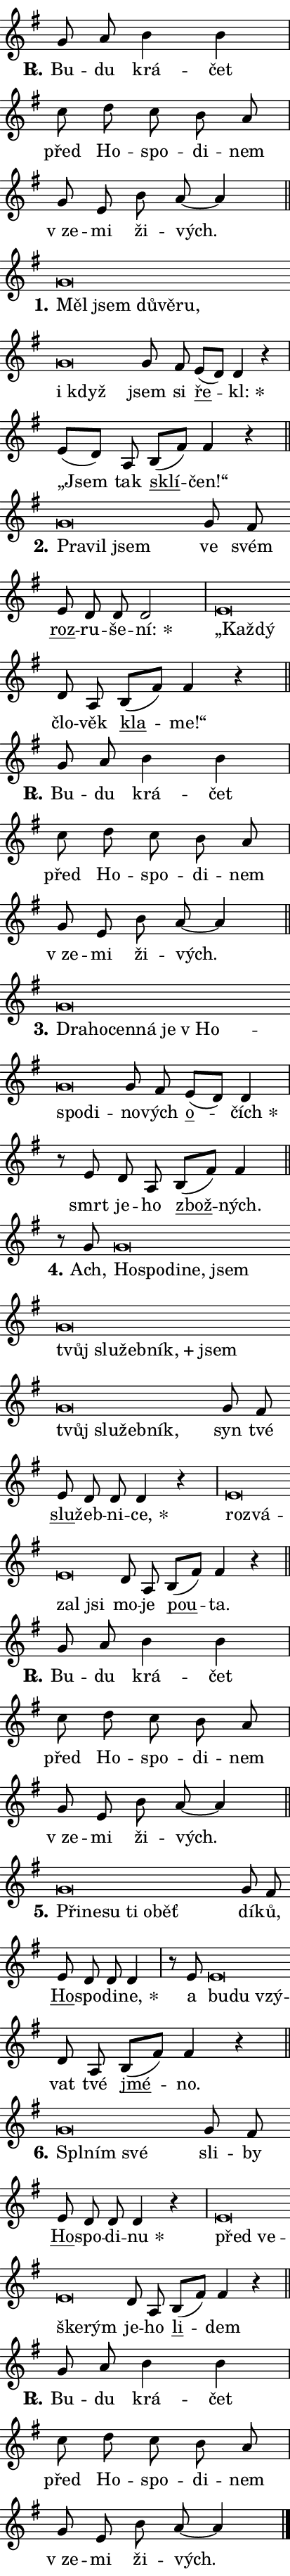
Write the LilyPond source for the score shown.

\version "2.22.1"
\header { tagline = "" }
\paper {
  indent = 0\cm
  top-margin = 0\cm
  right-margin = 0\cm
  bottom-margin = 0\cm
  left-margin = 0\cm
  paper-width = 7\cm
  page-breaking = #ly:one-page-breaking
  system-system-spacing.basic-distance = #11
  score-system-spacing.basic-distance = #11
  ragged-last = ##f
}


%% Author: Thomas Morley
%% https://lists.gnu.org/archive/html/lilypond-user/2020-05/msg00002.html
#(define (line-position grob)
"Returns position of @var[grob} in current system:
   @code{'start}, if at first time-step
   @code{'end}, if at last time-step
   @code{'middle} otherwise
"
  (let* ((col (ly:item-get-column grob))
         (ln (ly:grob-object col 'left-neighbor))
         (rn (ly:grob-object col 'right-neighbor))
         (col-to-check-left (if (ly:grob? ln) ln col))
         (col-to-check-right (if (ly:grob? rn) rn col))
         (break-dir-left
           (and
             (ly:grob-property col-to-check-left 'non-musical #f)
             (ly:item-break-dir col-to-check-left)))
         (break-dir-right
           (and
             (ly:grob-property col-to-check-right 'non-musical #f)
             (ly:item-break-dir col-to-check-right))))
        (cond ((eqv? 1 break-dir-left) 'start)
              ((eqv? -1 break-dir-right) 'end)
              (else 'middle))))

#(define (tranparent-at-line-position vctor)
  (lambda (grob)
  "Relying on @code{line-position} select the relevant enry from @var{vctor}.
Used to determine transparency,"
    (case (line-position grob)
      ((end) (not (vector-ref vctor 0)))
      ((middle) (not (vector-ref vctor 1)))
      ((start) (not (vector-ref vctor 2))))))

noteHeadBreakVisibility =
#(define-music-function (break-visibility)(vector?)
"Makes @code{NoteHead}s transparent relying on @var{break-visibility}"
#{
  \override NoteHead.transparent =
    #(tranparent-at-line-position break-visibility)
#})

#(define delete-ledgers-for-transparent-note-heads
  (lambda (grob)
    "Reads whether a @code{NoteHead} is transparent.
If so this @code{NoteHead} is removed from @code{'note-heads} from
@var{grob}, which is supposed to be @code{LedgerLineSpanner}.
As a result ledgers are not printed for this @code{NoteHead}"
    (let* ((nhds-array (ly:grob-object grob 'note-heads))
           (nhds-list
             (if (ly:grob-array? nhds-array)
                 (ly:grob-array->list nhds-array)
                 '()))
           ;; Relies on the transparent-property being done before
           ;; Staff.LedgerLineSpanner.after-line-breaking is executed.
           ;; This is fragile ...
           (to-keep
             (remove
               (lambda (nhd)
                 (ly:grob-property nhd 'transparent #f))
               nhds-list)))
      ;; TODO find a better method to iterate over grob-arrays, similiar
      ;; to filter/remove etc for lists
      ;; For now rebuilt from scratch
      (set! (ly:grob-object grob 'note-heads)  '())
      (for-each
        (lambda (nhd)
          (ly:pointer-group-interface::add-grob grob 'note-heads nhd))
        to-keep))))

hideNotes = {
  \noteHeadBreakVisibility #begin-of-line-visible
}
unHideNotes = {
  \noteHeadBreakVisibility #all-visible
}

% work-around for resetting accidentals
% https://lilypond.org/doc/v2.23/Documentation/notation/displaying-rhythms#unmetered-music
cadenzaMeasure = {
  \cadenzaOff
  \partial 1024 s1024
  \cadenzaOn
}

#(define-markup-command (accent layout props text) (markup?)
  "Underline accented syllable"
  (interpret-markup layout props
    #{\markup \override #'(offset . 4.3) \underline { #text }#}))

responsum = \markup \concat {
  "R" \hspace #-1.05 \path #0.1 #'((moveto 0 0.07) (lineto 0.9 0.8)) \hspace #0.05 "."
}

\layout {
    \context {
        \Staff
        \remove "Time_signature_engraver"
        \override LedgerLineSpanner.after-line-breaking = #delete-ledgers-for-transparent-note-heads
    }
    \context {
        \Voice {
            \override NoteHead.output-attributes = #'((class . "notehead"))
            \override Hairpin.height = #0.55
        }
    }
    \context {
        \Lyrics {
            \override StanzaNumber.output-attributes = #'((class . "stanzanumber"))
            \override LyricSpace.minimum-distance = #0.9
            \override LyricText.font-name = #"TeX Gyre Schola"
            \override LyricText.font-size = 1
            \override StanzaNumber.font-name = #"TeX Gyre Schola Bold"
            \override StanzaNumber.font-size = 1
        }
    }
}

% magnetic-lyrics.ily
%
%   written by
%     Jean Abou Samra <jean@abou-samra.fr>
%     Werner Lemberg <wl@gnu.org>
%
%   adapted by
%     Jiri Hon <jiri.hon@gmail.com>
%
% Version 2022-Apr-15

% https://www.mail-archive.com/lilypond-user@gnu.org/msg149350.html

#(define (Left_hyphen_pointer_engraver context)
   "Collect syllable-hyphen-syllable occurrences in lyrics and store
them in properties.  This engraver only looks to the left.  For
example, if the lyrics input is @code{foo -- bar}, it does the
following.

@itemize @bullet
@item
Set the @code{text} property of the @code{LyricHyphen} grob between
@q{foo} and @q{bar} to @code{foo}.

@item
Set the @code{left-hyphen} property of the @code{LyricText} grob with
text @q{foo} to the @code{LyricHyphen} grob between @q{foo} and
@q{bar}.
@end itemize

Use this auxiliary engraver in combination with the
@code{lyric-@/text::@/apply-@/magnetic-@/offset!} hook."
   (let ((hyphen #f)
         (text #f))
     (make-engraver
      (acknowledgers
       ((lyric-syllable-interface engraver grob source-engraver)
        (set! text grob)))
      (end-acknowledgers
       ((lyric-hyphen-interface engraver grob source-engraver)
        ;(when (not (grob::has-interface grob 'lyric-space-interface))
          (set! hyphen grob)));)
      ((stop-translation-timestep engraver)
       (when (and text hyphen)
         (ly:grob-set-object! text 'left-hyphen hyphen))
       (set! text #f)
       (set! hyphen #f)))))

#(define (lyric-text::apply-magnetic-offset! grob)
   "If the space between two syllables is less than the value in
property @code{LyricText@/.details@/.squash-threshold}, move the right
syllable to the left so that it gets concatenated with the left
syllable.

Use this function as a hook for
@code{LyricText@/.after-@/line-@/breaking} if the
@code{Left_@/hyphen_@/pointer_@/engraver} is active."
   (let ((hyphen (ly:grob-object grob 'left-hyphen #f)))
     (when hyphen
       (let ((left-text (ly:spanner-bound hyphen LEFT)))
         (when (grob::has-interface left-text 'lyric-syllable-interface)
           (let* ((common (ly:grob-common-refpoint grob left-text X))
                  (this-x-ext (ly:grob-extent grob common X))
                  (left-x-ext
                   (begin
                     ;; Trigger magnetism for left-text.
                     (ly:grob-property left-text 'after-line-breaking)
                     (ly:grob-extent left-text common X)))
                  ;; `delta` is the gap width between two syllables.
                  (delta (- (interval-start this-x-ext)
                            (interval-end left-x-ext)))
                  (details (ly:grob-property grob 'details))
                  (threshold (assoc-get 'squash-threshold details 0.2)))
             (when (< delta threshold)
               (let* (;; We have to manipulate the input text so that
                      ;; ligatures crossing syllable boundaries are not
                      ;; disabled.  For languages based on the Latin
                      ;; script this is essentially a beautification.
                      ;; However, for non-Western scripts it can be a
                      ;; necessity.
                      (lt (ly:grob-property left-text 'text))
                      (rt (ly:grob-property grob 'text))
                      (is-space (grob::has-interface hyphen 'lyric-space-interface))
                      (space (if is-space " " ""))
                      (space-markup (grob-interpret-markup grob " "))
                      (space-size (interval-length (ly:stencil-extent space-markup X)))
                      (extra-delta (if is-space space-size 0))
                      ;; Append new syllable.
                      (ltrt-space (if (and (string? lt) (string? rt))
                                (string-append lt space rt)
                                (make-concat-markup (list lt space rt))))
                      ;; Right-align `ltrt` to the right side.
                      (ltrt-space-markup (grob-interpret-markup
                               grob
                               (make-translate-markup
                                (cons (interval-length this-x-ext) 0)
                                (make-right-align-markup ltrt-space)))))
                 (begin
                   ;; Don't print `left-text`.
                   (ly:grob-set-property! left-text 'stencil #f)
                   ;; Set text and stencil (which holds all collected
                   ;; syllables so far) and shift it to the left.
                   (ly:grob-set-property! grob 'text ltrt-space)
                   (ly:grob-set-property! grob 'stencil ltrt-space-markup)
                   (ly:grob-translate-axis! grob (- (- delta extra-delta)) X))))))))))


#(define (lyric-hyphen::displace-bounds-first grob)
   ;; Make very sure this callback isn't triggered too early.
   (let ((left (ly:spanner-bound grob LEFT))
         (right (ly:spanner-bound grob RIGHT)))
     (ly:grob-property left 'after-line-breaking)
     (ly:grob-property right 'after-line-breaking)
     (ly:lyric-hyphen::print grob)))

squashThreshold = #0.4

\layout {
  \context {
    \Lyrics
    \consists #Left_hyphen_pointer_engraver
    \override LyricText.after-line-breaking =
      #lyric-text::apply-magnetic-offset!
    \override LyricHyphen.stencil = #lyric-hyphen::displace-bounds-first
    \override LyricText.details.squash-threshold = \squashThreshold
    \override LyricHyphen.minimum-distance = 0
    \override LyricHyphen.minimum-length = \squashThreshold
  }
}

squash = \override LyricText.details.squash-threshold = 9999
unSquash = \override LyricText.details.squash-threshold = \squashThreshold

left = \override LyricText.self-alignment-X = #LEFT
unLeft = \revert LyricText.self-alignment-X

starOffset = #(lambda (grob) 
                (let ((x_offset (ly:self-alignment-interface::aligned-on-x-parent grob)))
                  (if (= x_offset 0) 0 (+ x_offset 1.2))))

star = #(define-music-function (syllable)(string?)
"Append star separator at the end of a syllable"
#{
  \once \override LyricText.X-offset = #starOffset
  \lyricmode { \markup {
    #syllable
    \override #'((font-name . "TeX Gyre Schola Bold")) \hspace #0.2 \lower #0.65 \larger "*"
  } }
#})

starAccent = #(define-music-function (syllable)(string?)
"Append star separator at the end of a syllable and make accent"
#{
  \once \override LyricText.X-offset = #starOffset
  \lyricmode { \markup {
    \accent #syllable
    \override #'((font-name . "TeX Gyre Schola Bold")) \hspace #0.2 \lower #0.65 \larger "*"
  } }
#})

breath = #(define-music-function (syllable)(string?)
"Append breathing indicator at the end of a syllable"
#{
  \lyricmode { \markup { #syllable "+" } }
#})

optionalBreath = #(define-music-function (syllable)(string?)
"Append optional breathing indicator at the end of a syllable"
#{
  \lyricmode { \markup { #syllable "(+)" } }
#})


\score {
    <<
        \new Voice = "melody" { \cadenzaOn \key g \major \relative { g'8 a b4 b \cadenzaMeasure \bar "|" c8 d c b a \cadenzaMeasure \bar "|" g e b' a~ a4 \cadenzaMeasure \bar "||" \break }
\relative { g'\breve*1/16 \hideNotes \breve*1/16 \bar "" \breve*1/16 \bar "" \breve*1/16 \bar "" \breve*1/16 \bar "" \breve*1/16 \breve*1/16 \bar "" \unHideNotes g8 fis \bar "" e[( d)] d4 r \cadenzaMeasure \bar "|" e8[( d8)] a \bar "" b[( fis')] fis4 r \cadenzaMeasure \bar "||" \break }
\relative { g'\breve*1/16 \hideNotes \breve*1/16 \breve*1/16 \bar "" \unHideNotes g8 fis \bar "" e d d d2 \cadenzaMeasure \bar "|" e\breve*1/16 \hideNotes \breve*1/16 \bar "" \unHideNotes d8 a \bar "" b[( fis')] fis4 r \cadenzaMeasure \bar "||" \break }
\relative { g'8 a b4 b \cadenzaMeasure \bar "|" c8 d c b a \cadenzaMeasure \bar "|" g e b' a~ a4 \cadenzaMeasure \bar "||" \break }
\relative { g'\breve*1/16 \hideNotes \breve*1/16 \bar "" \breve*1/16 \bar "" \breve*1/16 \bar "" \breve*1/16 \bar "" \breve*1/16 \bar "" \breve*1/16 \breve*1/16 \bar "" \unHideNotes g8 fis \bar "" e[( d)] d4 \cadenzaMeasure \bar "|" r8 e8 d8 a \bar "" b[( fis')] fis4 \cadenzaMeasure \bar "||" \break }
\relative { r8 g'8 g\breve*1/16 \hideNotes \breve*1/16 \bar "" \breve*1/16 \bar "" \breve*1/16 \bar "" \breve*1/16 \bar "" \breve*1/16 \bar "" \breve*1/16 \bar "" \breve*1/16 \bar "" \breve*1/16 \bar "" \breve*1/16 \bar "" \breve*1/16 \bar "" \breve*1/16 \bar "" \breve*1/16 \breve*1/16 \bar "" \unHideNotes g8 fis \bar "" e d d d4 r \cadenzaMeasure \bar "|" e\breve*1/16 \hideNotes \breve*1/16 \bar "" \breve*1/16 \breve*1/16 \bar "" \unHideNotes d8 a \bar "" b[( fis')] fis4 r \cadenzaMeasure \bar "||" \break }
\relative { g'8 a b4 b \cadenzaMeasure \bar "|" c8 d c b a \cadenzaMeasure \bar "|" g e b' a~ a4 \cadenzaMeasure \bar "||" \break }
\relative { g'\breve*1/16 \hideNotes \breve*1/16 \bar "" \breve*1/16 \bar "" \breve*1/16 \bar "" \breve*1/16 \breve*1/16 \bar "" \unHideNotes g8 fis \bar "" e d d d4 \cadenzaMeasure \bar "|" r8 e8 e\breve*1/16 \hideNotes \breve*1/16 \breve*1/16 \bar "" \unHideNotes d8 a \bar "" b[( fis')] fis4 r \cadenzaMeasure \bar "||" \break }
\relative { g'\breve*1/16 \hideNotes \breve*1/16 \breve*1/16 \bar "" \unHideNotes g8 fis \bar "" e d d d4 r \cadenzaMeasure \bar "|" e\breve*1/16 \hideNotes \breve*1/16 \bar "" \breve*1/16 \breve*1/16 \bar "" \unHideNotes d8 a \bar "" b[( fis')] fis4 r \cadenzaMeasure \bar "||" \break }
\relative { g'8 a b4 b \cadenzaMeasure \bar "|" c8 d c b a \cadenzaMeasure \bar "|" g e b' a~ a4 \cadenzaMeasure \bar "||" \break } \bar "|." }
        \new Lyrics \lyricsto "melody" { \lyricmode { \set stanza = \responsum
Bu -- du krá -- čet před Ho -- spo -- di -- nem "v ze" -- mi ži -- vých.
\set stanza = "1."
\left Měl \squash jsem dů -- vě -- ru, i když \unLeft \unSquash jsem si \markup \accent ře -- \star kl: „Jsem tak \markup \accent sklí -- čen!“
\set stanza = "2."
\left Pra -- \squash vil jsem \unLeft \unSquash ve svém \markup \accent roz -- ru -- še -- \star ní: \left „Kaž -- \squash dý \unLeft \unSquash člo -- věk \markup \accent kla -- me!“
\set stanza = \responsum
Bu -- du krá -- čet před Ho -- spo -- di -- nem "v ze" -- mi ži -- vých.
\set stanza = "3."
\left Dra -- \squash ho -- cen -- ná je "v Ho" -- spo -- di -- \unLeft \unSquash no -- vých \markup \accent o -- \star čích smrt je -- ho \markup \accent zbož -- ných.
\set stanza = "4."
Ach, \left Ho -- \squash spo -- di -- ne, jsem tvůj slu -- žeb -- \breath "ník," jsem tvůj slu -- žeb -- ník, \unLeft \unSquash syn tvé \markup \accent slu -- žeb -- ni -- \star ce, \left roz -- \squash vá -- zal jsi \unLeft \unSquash mo -- je \markup \accent pou -- ta.
\set stanza = \responsum
Bu -- du krá -- čet před Ho -- spo -- di -- nem "v ze" -- mi ži -- vých.
\set stanza = "5."
\left Při -- \squash ne -- su ti o -- běť \unLeft \unSquash dí -- ků, \markup \accent Ho -- spo -- di -- \star ne, a \left bu -- \squash du vzý -- \unLeft \unSquash vat tvé \markup \accent jmé -- no.
\set stanza = "6."
\left Spl -- \squash ním své \unLeft \unSquash sli -- by \markup \accent Ho -- spo -- di -- \star nu \left před \squash ve -- ške -- rým \unLeft \unSquash je -- ho \markup \accent li -- dem
\set stanza = \responsum
Bu -- du krá -- čet před Ho -- spo -- di -- nem "v ze" -- mi ži -- vých. } }
    >>
    \layout {}
}
